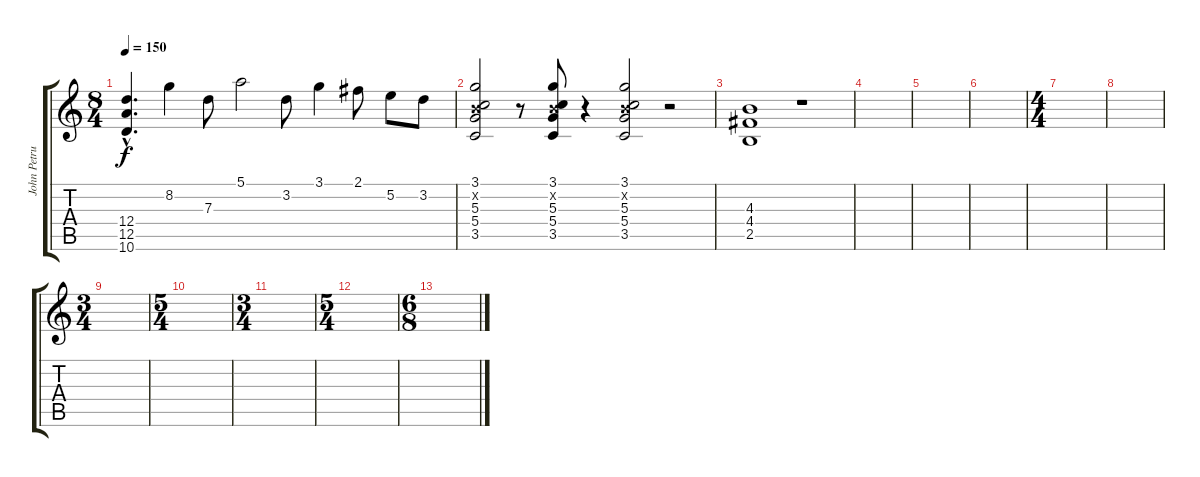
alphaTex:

\track ("John Petrucci: Rhytm" "John Petru") {instrument overdrivenguitar}
\staff {score tabs}
\tuning (E4 B3 G3 D3 A2 E2) {hide}
\ts (8 4)
\tempo 150
\clef g2
\ks c
(12.4{hac} 12.5{hac} 10.6{hac}).4{d dy f} 8.2.4 7.3.8 5.1.2 3.2.8 3.1.4 2.1.8 5.2.8 3.2.8 |
(3.1 0.2{x} 5.3 5.4 3.5).2 r.8 (3.1 0.2{x} 5.3 5.4 3.5).8 r.4 (3.1 0.2{x} 5.3 5.4 3.5).2 r.2 |
(4.3 4.4 2.5).1 r.1 |
|
|
|
\ts (4 4)
|
|
\ts (3 4)
|
\ts (5 4)
|
\ts (3 4)
|
\ts (5 4)
|
\ts (6 8)
